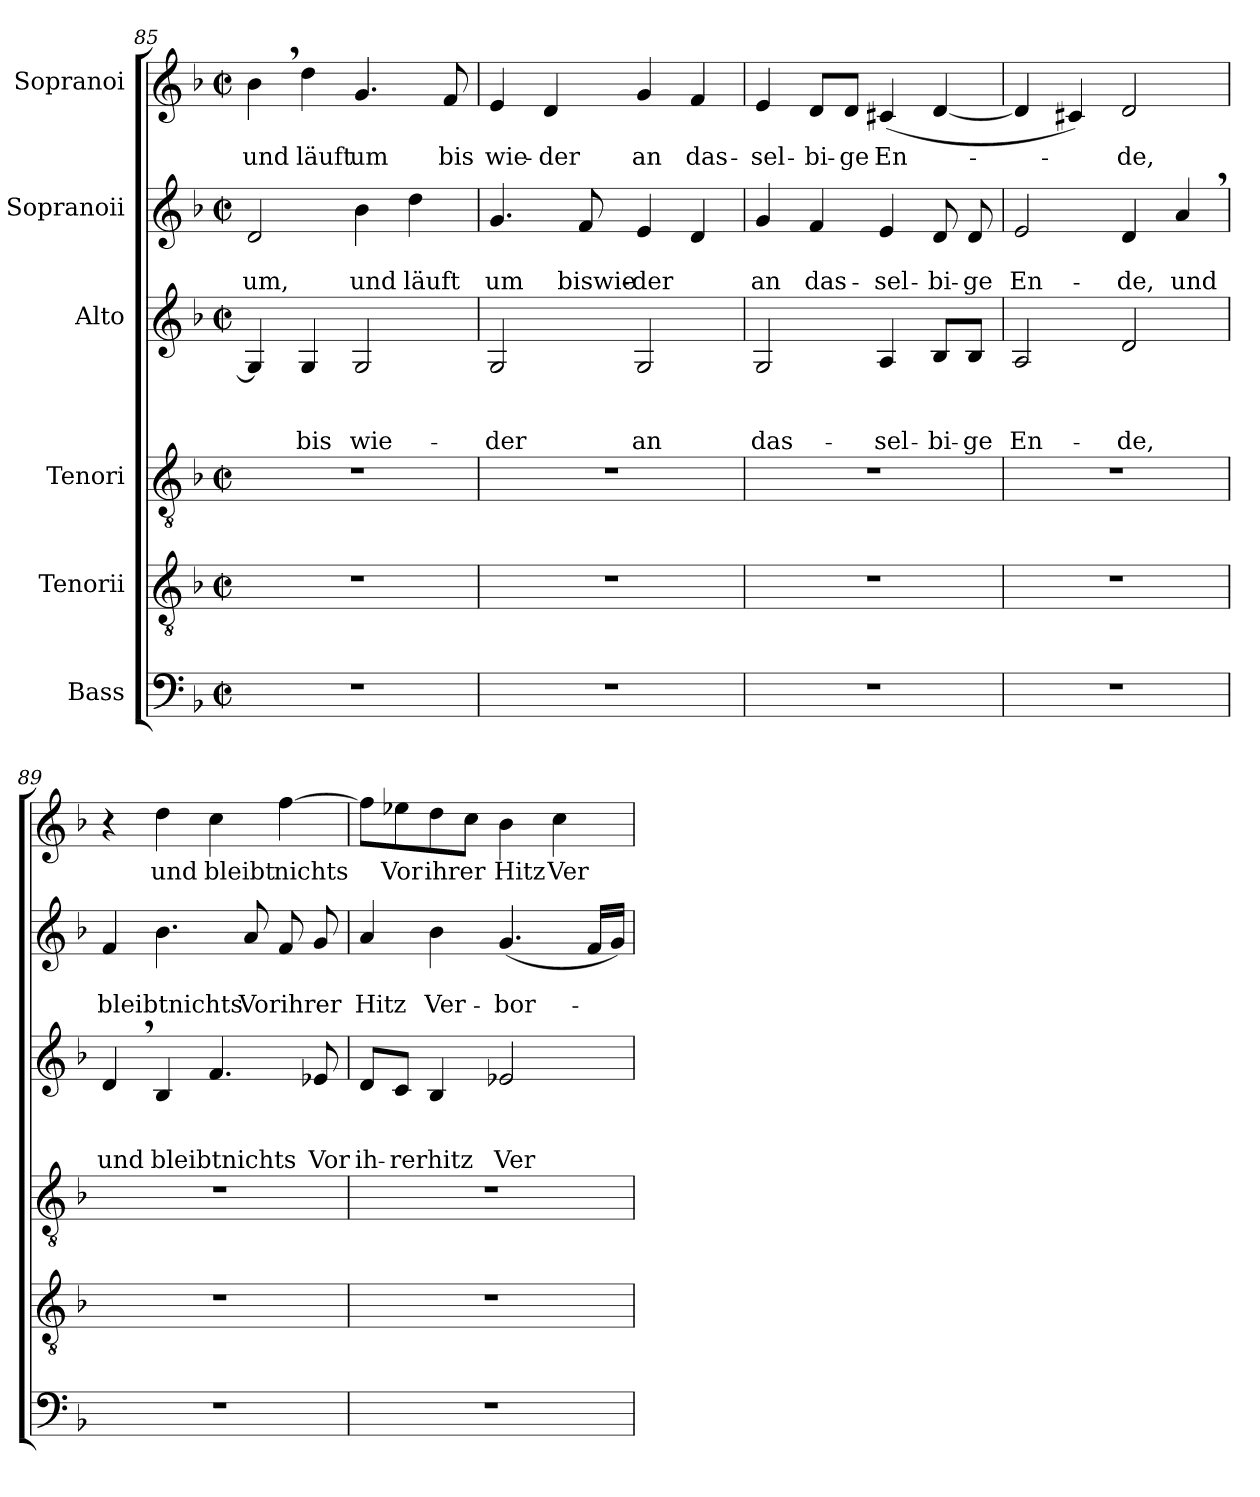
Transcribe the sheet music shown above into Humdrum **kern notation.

**kern	**kern	**kern	**kern	**text	**text	**text	**kern	**text	**text	**kern	**text
*part6	*part5	*part4	*part3	*part3	*part3	*part3	*part2	*part2	*part2	*part1	*part1
*staff6	*staff5	*staff4	*staff3	*staff3	*staff3	*staff3	*staff2	*staff2	*staff2	*staff1	*staff1
*I"Bass	*I"Tenorii	*I"Tenori	*I"Alto	*	*	*	*I"Sopranoii	*	*	*I"Sopranoi	*
*clefF4	*clefGv2	*clefGv2	*clefG2	*	*	*	*clefG2	*	*	*clefG2	*
*	*	*	*ITrd-3c-5	*	*	*	*	*	*	*ITrd-3c-5	*
*k[b-]	*k[b-]	*k[b-]	*k[b-e-]	*	*	*	*k[b-]	*	*	*k[b-e-]	*
*F:	*F:	*F:	*B-:	*	*	*	*F:	*	*	*B-:	*
*M2/2	*M2/2	*M2/2	*M2/2	*	*	*	*M2/2	*	*	*M2/2	*
*met(c|)	*met(c|)	*met(c|)	*met(c|)	*	*	*	*met(c|)	*	*	*met(c|)	*
=85	=85	=85	=85	=85	=85	=85	=85	=85	=85	=85	=85
!	!	!	!	!	!	!	!	!	!LO:LY:b	!	!LO:LY:b
1r	1r	1r	4c/]	.	.	.	2d/	.	um,	4ee-,>\	und
!	!	!	!	!	!	!LO:LY:b	!	!	!	!	!LO:LY:b
.	.	.	4c/	.	.	bis	.	.	.	4gg\	läuft
!	!	!	!	!	!	!LO:LY:b	!	!	!LO:LY:b	!	!LO:LY:b
.	.	.	2c/	.	.	wie-	4b-\	.	und	4.cc/	um
!	!	!	!	!	!	!	!	!	!LO:LY:b	!	!
.	.	.	.	.	.	.	4dd\	.	läuft	.	.
!	!	!	!	!	!	!	!	!	!	!	!LO:LY:b
.	.	.	.	.	.	.	.	.	.	8b-/	bis
!!LO:LB:g=z
=86	=86	=86	=86	=86	=86	=86	=86	=86	=86	=86	=86
!	!	!	!	!	!	!LO:LY:b	!	!	!LO:LY:b	!	!LO:LY:b
1r	1r	1r	2c/	.	.	-der	4.g/	.	um	4a/	wie-
!	!	!	!	!	!	!	!	!	!	!	!LO:LY:b:rj
.	.	.	.	.	.	.	.	.	.	4g/	-der
!	!	!	!	!	!	!	!	!	!LO:LY:b	!	!
.	.	.	.	.	.	.	8f/	.	biswie-	.	.
!	!	!	!	!	!	!LO:LY:b	!	!	!LO:LY:b	!	!LO:LY:b
.	.	.	2c/	.	.	an	4e/	.	-der	4cc/	an
!	!	!	!	!	!	!	!	!	!	!	!LO:LY:b
.	.	.	.	.	.	.	4d/	.	.	4b-/	das-
=87	=87	=87	=87	=87	=87	=87	=87	=87	=87	=87	=87
!	!	!	!	!	!	!LO:LY:b	!	!	!LO:LY:b	!	!LO:LY:b
1r	1r	1r	2c/	.	.	das-	4g/	.	an	4a/	-sel-
!	!	!	!	!	!	!	!	!	!LO:LY:b	!	!LO:LY:b
.	.	.	.	.	.	.	4f/	.	das-	8g/L	-bi-
!	!	!	!	!	!	!	!	!	!	!	!LO:LY:b:rj
.	.	.	.	.	.	.	.	.	.	8g/J	-ge
!	!	!	!	!	!	!LO:LY:b	!	!	!LO:LY:b	!	!LO:LY:b
.	.	.	4d/	.	.	-sel-	4e/	.	-sel-	(4f#X/	En-
!	!	!	!	!	!	!LO:LY:b	!	!	!LO:LY:b	!	!
.	.	.	8e-/L	.	.	-bi-	8d/	.	-bi-	[<4g/	.
!	!	!	!	!	!	!LO:LY:b:rj	!	!	!LO:LY:b:rj	!	!
.	.	.	8e-/J	.	.	-ge	8d/	.	-ge	.	.
=88	=88	=88	=88	=88	=88	=88	=88	=88	=88	=88	=88
!	!	!	!	!	!	!LO:LY:b	!	!	!LO:LY:b	!	!
1r	1r	1r	2d/	.	.	En-	2e/	.	En-	4g/]	.
.	.	.	.	.	.	.	.	.	.	4f#X/)	.
!	!	!	!	!	!	!LO:LY:b	!	!	!LO:LY:b	!	!LO:LY:b
.	.	.	2g/	.	.	-de,	4d/	.	-de,	2g/	-de,
!	!	!	!	!	!	!	!	!	!LO:LY:b	!	!
.	.	.	.	.	.	.	4a,>/	.	und	.	.
=89	=89	=89	=89	=89	=89	=89	=89	=89	=89	=89	=89
!	!	!	!	!	!	!LO:LY:b	!	!	!LO:LY:b	!	!
1r	1r	1r	4g,>/	.	.	und	4f/	.	bleibtnichts	4r	.
!	!	!	!	!	!	!LO:LY:b	!	!	!	!	!LO:LY:b
.	.	.	4e-/	.	.	bleibtnichts	4.b-\	.	.	4gg\	und
!	!	!	!	!	!	!	!	!	!	!	!LO:LY:b
.	.	.	4.b-/	.	.	.	.	.	.	4ff\	bleibt
!	!	!	!	!	!	!	!	!	!LO:LY:b	!	!
.	.	.	.	.	.	.	8a/	.	Vorihrer	.	.
!	!	!	!	!	!	!	!	!	!	!	!LO:LY:b
.	.	.	.	.	.	.	8f/	.	.	[>4bb-\	nichts
!	!	!	!	!	!	!LO:LY:b	!	!	!	!	!
.	.	.	8a-X/	.	.	Vor	8g/	.	.	.	.
=90	=90	=90	=90	=90	=90	=90	=90	=90	=90	=90	=90
!	!	!	!	!	!	!LO:LY:b	!	!	!LO:LY:b	!	!
1r	1r	1r	8g/L	.	.	ih-	4a/	.	Hitz	8bb-\L]	.
!	!	!	!	!	!	!LO:LY:b	!	!	!	!	!LO:LY:b
.	.	.	8f/J	.	.	-rerhitz	.	.	.	8aa-X\	Vor
!	!	!	!	!	!	!	!	!	!LO:LY:b	!	!LO:LY:b
.	.	.	4e-/	.	.	.	4b-\	.	Ver-	8gg\	ihrer
.	.	.	.	.	.	.	.	.	.	8ff\J	.
!	!	!	!	!	!	!LO:LY:b	!	!	!LO:LY:b	!	!LO:LY:b
.	.	.	2a-X/	.	.	Ver-	(<4.g/	.	-bor-	4ee-\	Hitz
!	!	!	!	!	!	!	!	!	!	!	!LO:LY:b
.	.	.	.	.	.	.	.	.	.	4ff\	Ver-
.	.	.	.	.	.	.	16f/LL	.	.	.	.
.	.	.	.	.	.	.	16g/JJ)	.	.	.	.
=	=	=	=	=	=	=	=	=	=	=	=
*-	*-	*-	*-	*-	*-	*-	*-	*-	*-	*-	*-
